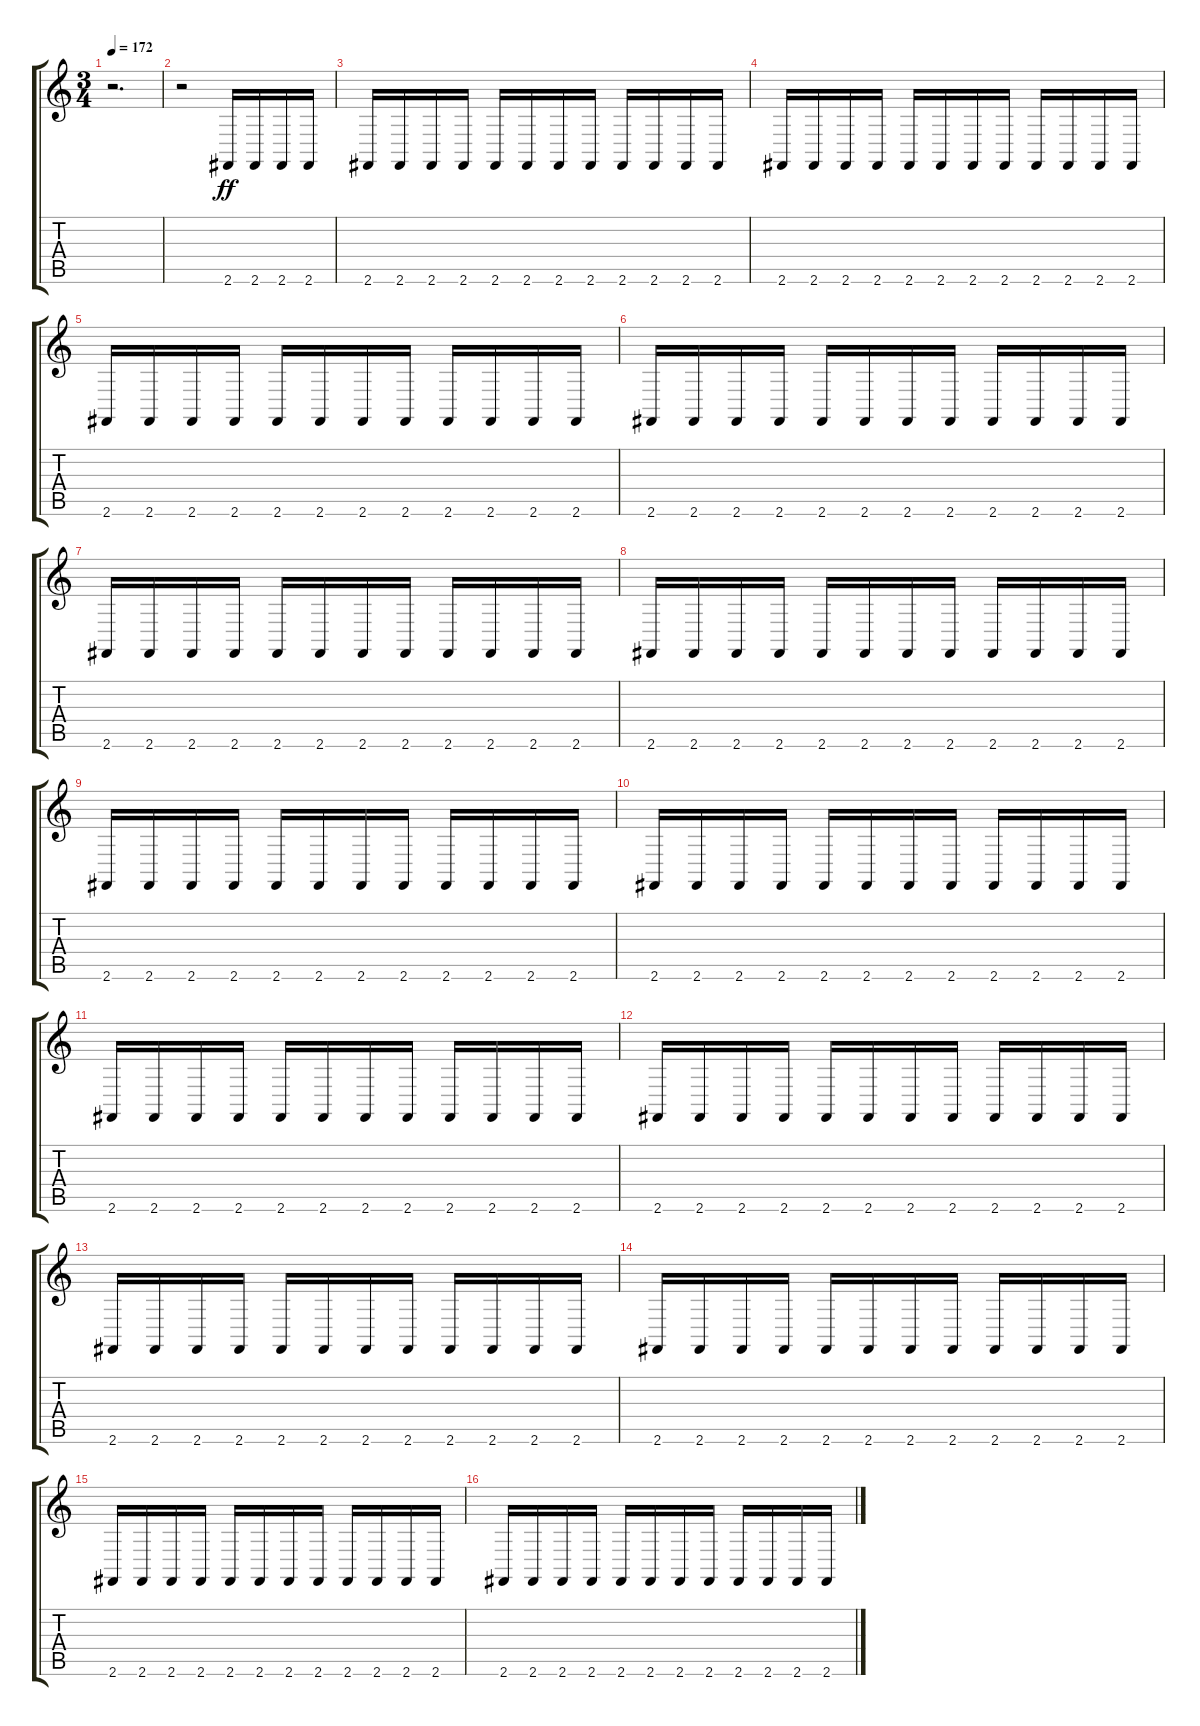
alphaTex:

\track "" {instrument harpsichord}
\staff {score tabs}
\tuning (E4 B3 G3 D3 A2 E2) {hide}
\ts (3 4)
\tempo 172
\clef g2
\ks c
r.2{d dy ff} |
r.2 2.6.16 2.6.16 2.6.16 2.6.16 |
2.6.16 2.6.16 2.6.16 2.6.16 2.6.16 2.6.16 2.6.16 2.6.16 2.6.16 2.6.16 2.6.16 2.6.16 |
2.6.16 2.6.16 2.6.16 2.6.16 2.6.16 2.6.16 2.6.16 2.6.16 2.6.16 2.6.16 2.6.16 2.6.16 |
2.6.16 2.6.16 2.6.16 2.6.16 2.6.16 2.6.16 2.6.16 2.6.16 2.6.16 2.6.16 2.6.16 2.6.16 |
2.6.16 2.6.16 2.6.16 2.6.16 2.6.16 2.6.16 2.6.16 2.6.16 2.6.16 2.6.16 2.6.16 2.6.16 |
2.6.16 2.6.16 2.6.16 2.6.16 2.6.16 2.6.16 2.6.16 2.6.16 2.6.16 2.6.16 2.6.16 2.6.16 |
2.6.16 2.6.16 2.6.16 2.6.16 2.6.16 2.6.16 2.6.16 2.6.16 2.6.16 2.6.16 2.6.16 2.6.16 |
2.6.16 2.6.16 2.6.16 2.6.16 2.6.16 2.6.16 2.6.16 2.6.16 2.6.16 2.6.16 2.6.16 2.6.16 |
2.6.16 2.6.16 2.6.16 2.6.16 2.6.16 2.6.16 2.6.16 2.6.16 2.6.16 2.6.16 2.6.16 2.6.16 |
2.6.16 2.6.16 2.6.16 2.6.16 2.6.16 2.6.16 2.6.16 2.6.16 2.6.16 2.6.16 2.6.16 2.6.16 |
2.6.16 2.6.16 2.6.16 2.6.16 2.6.16 2.6.16 2.6.16 2.6.16 2.6.16 2.6.16 2.6.16 2.6.16 |
2.6.16 2.6.16 2.6.16 2.6.16 2.6.16 2.6.16 2.6.16 2.6.16 2.6.16 2.6.16 2.6.16 2.6.16 |
2.6.16 2.6.16 2.6.16 2.6.16 2.6.16 2.6.16 2.6.16 2.6.16 2.6.16 2.6.16 2.6.16 2.6.16 |
2.6.16 2.6.16 2.6.16 2.6.16 2.6.16 2.6.16 2.6.16 2.6.16 2.6.16 2.6.16 2.6.16 2.6.16 |
2.6.16 2.6.16 2.6.16 2.6.16 2.6.16 2.6.16 2.6.16 2.6.16 2.6.16 2.6.16 2.6.16 2.6.16
